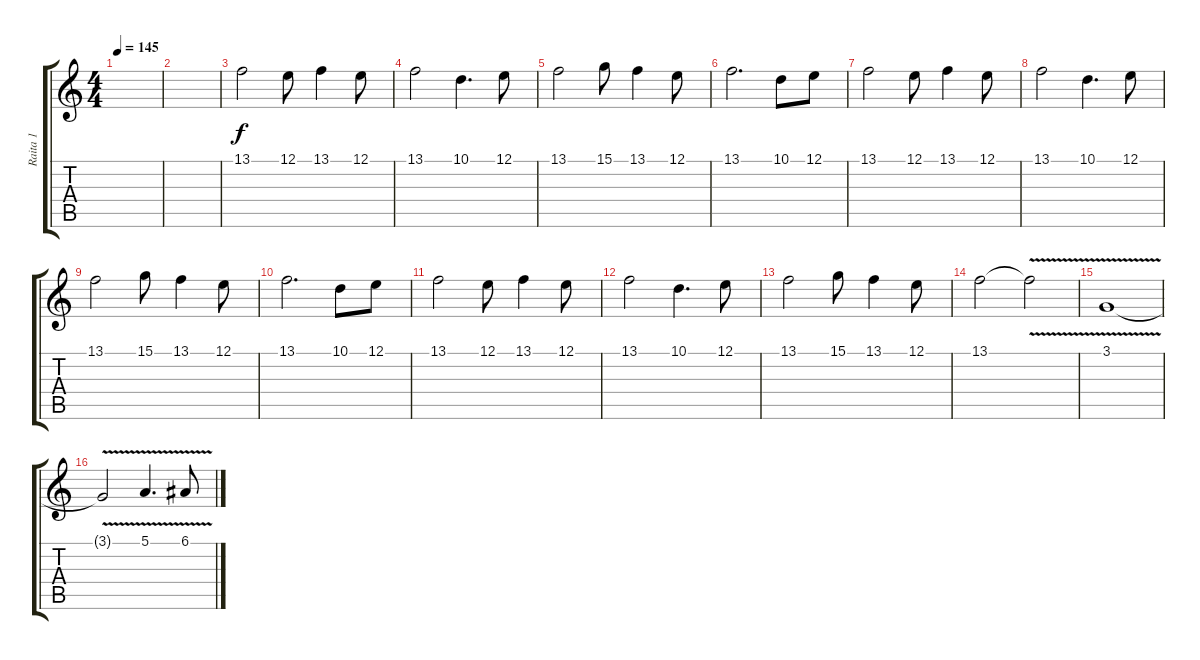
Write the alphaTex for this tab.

\track ("Raita 1" "Raita 1") {instrument lead1square}
\staff {score tabs}
\tuning (E4 B3 G3 D3 A2 E2) {hide}
\ts (4 4)
\tempo 145
\clef g2
\ks c
|
|
13.1.2{volume 13} 12.1.8 13.1.4 12.1.8 |
13.1.2 10.1.4{d} 12.1.8 |
13.1.2 15.1.8 13.1.4 12.1.8 |
13.1.2{d} 10.1.8 12.1.8 |
13.1.2 12.1.8 13.1.4 12.1.8 |
13.1.2 10.1.4{d} 12.1.8 |
13.1.2 15.1.8 13.1.4 12.1.8 |
13.1.2{d} 10.1.8 12.1.8 |
13.1.2 12.1.8 13.1.4 12.1.8 |
13.1.2 10.1.4{d} 12.1.8 |
13.1.2 15.1.8 13.1.4 12.1.8 |
13.1.2 13.1{v t}.2 |
3.1{v}.1 |
3.1{t}.2 5.1{v}.4{d} 6.1{v}.8
